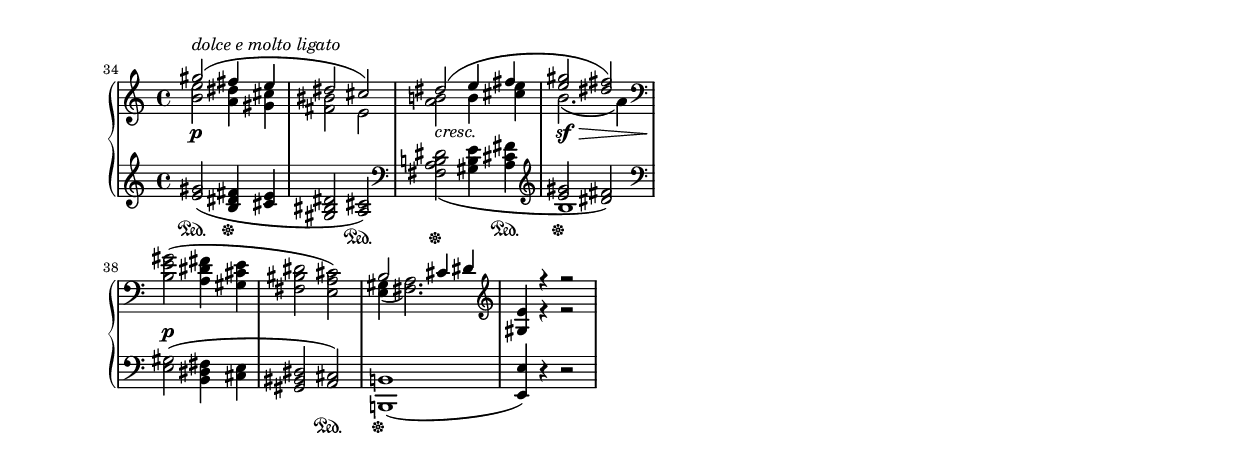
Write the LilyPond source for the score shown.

% Do not edit this file; it is automatically
% generated from Documentation/snippets/new
% This file is in the public domain.
%% Note: this file works from version 2.13.36
\version "2.13.36"
\include "english.ly"
#(set-global-staff-size 15)
\paper {
  ragged-right = ##t
  line-width = 17\cm
  indent = 0\cm
}

\layout {
  \context {
    \Score
    \override PaperColumn #'keep-inside-line = ##t
    \override NonMusicalPaperColumn #'keep-inside-line = ##t
  }
}

% NR 1.1 Pitches

\header {
  lsrtags = "headwords"
  texidoc = ""
  doctitle = "headword"
} % begin verbatim



% L. v. Beethoven
% Piano sonata 21 - Dem Grafen von Waldstein Gewidmet
% chorale at measures 34 - 40+

\new PianoStaff <<

  % RH Staff
  \new Staff <<

    % RH Voice 1
    \new Voice {
      \set Score.currentBarNumber = #34
      \voiceOne
      gs''2 ( ^ \markup \italic { dolce e molto ligato }
      fs''4
      e''4
      |
      ds''2
      cs''2 )
      |
      ds''2 (
      e''4
      fs''4
      |
      <gs'' e''>2
      <fs'' ds''>2 )
      |
      \oneVoice
      \clef bass
      <gs' e' b>2 (
      <fs' ds' a>4
      <e' cs' gs>4
      |
      <ds' bs fs>2
      <cs' a e>2 )
      |
      \voiceOne
      b2 %(
      cs'4
      ds'4
      |
      \clef treble
      <e' gs>4 %)
      r4 r2
    }

    % RH Voice 2
    \new Voice {
      \voiceTwo
      \override Staff.DynamicLineSpanner #'staff-padding = #2.5
      <e'' b'>2 \p
      <ds'' a'>4
      <cs'' gs'>4
      |
      <bs' fs'>2
      e'2
      |
      \once \override TextScript #'staff-padding = #2.5
      <b'! a'>2 _ \markup \italic { cresc. }
      b'4
      <e'' cs''>4
      |
      b'2. ( \sf \>
      a'4 )
      \clef bass
      | \break
      s1 \p
      |
      s1
      |
      <gs e>4 (
      <a fs>2. )
      |
      s4
      r4 r2
    }

  >>

  % LH Staff
  \new Staff {
    \override Staff.SustainPedalLineSpanner #'staff-padding = #5
    <gs' e'>2 ( \sustainOn
    <fs' ds' b>4 \sustainOff
    <e' cs'>4
    |
    <ds' bs gs>2
    <cs' a>2 ) \sustainOn
    |
    \clef bass
    \slurDown
    <ds' b! a fs>2 ( \sustainOff
    <e' b gs>4
    <fs' cs' a>4 \sustainOn
    |
    \clef treble
    \voiceOne
    <<
      {
        <gs' e'>2
        <fs' ds'>2 )
      }
      \new Voice {
        \voiceTwo
        b1 \sustainOff
      }
    >>
    \oneVoice
    |
    %\break
    \clef bass
    <gs e>2 (
    <fs ds b,>4
    <e cs>4
    |
    <ds bs, gs,>2
    <cs a,>2 ) \sustainOn
    |
    <b,! b,,!>1 ( \sustainOff
    |
    <e e,>4 )
    r4 r2
  }

>>
